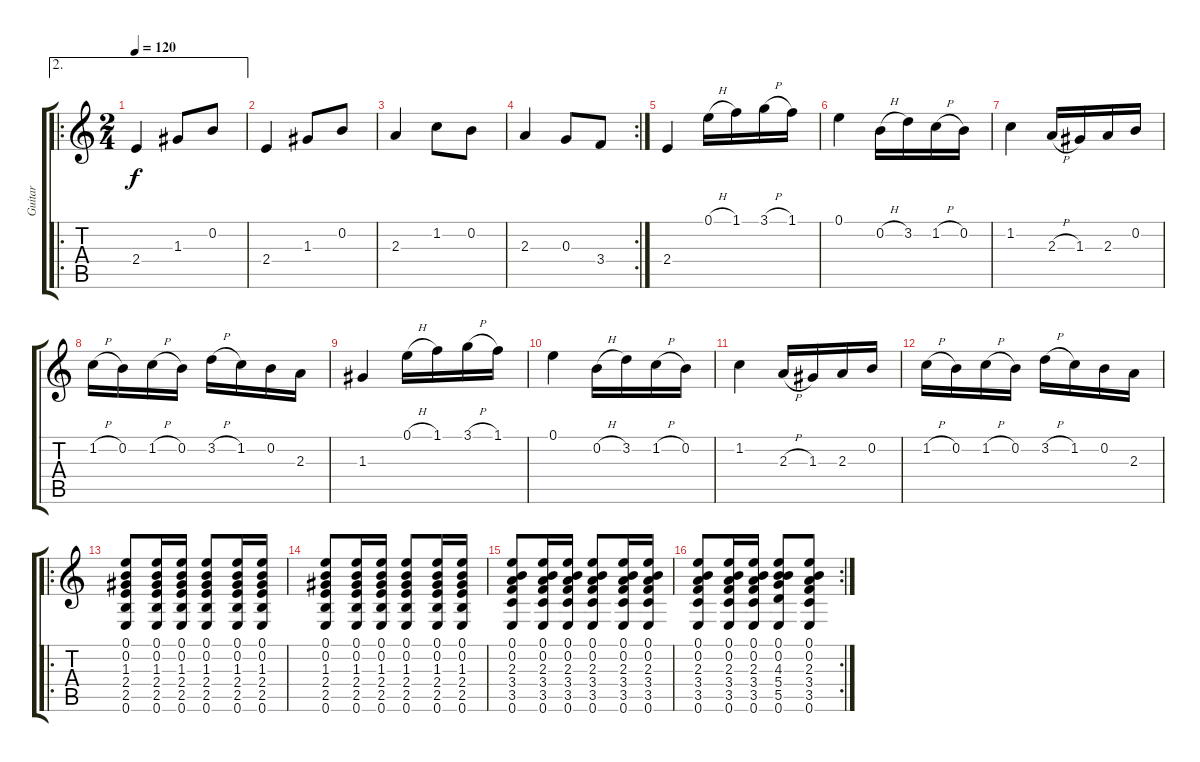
\track ("Guitar" "Guitar") {instrument acousticguitarnylon}
\staff {score tabs}
\tuning (E4 B3 G3 D3 A2 E2) {hide}
\ae 2
\ro
\ts (2 4)
\tempo 120
\clef g2
\ks c
2.4.4{dy f} 1.3.8 0.2.8 |
2.4.4 1.3.8 0.2.8 |
2.3.4 1.2.8 0.2.8 |
\rc 2
2.3.4 0.3.8 3.4.8 |
2.4.4 0.1{h}.16 1.1.16 3.1{h}.16 1.1.16 |
0.1.4 0.2{h}.16 3.2.16 1.2{h}.16 0.2.16 |
1.2.4 2.3{h}.16 1.3.16 2.3.16 0.2.16 |
1.2{h}.16 0.2.16 1.2{h}.16 0.2.16 3.2{h}.16 1.2.16 0.2.16 2.3.16 |
1.3.4 0.1{h}.16 1.1.16 3.1{h}.16 1.1.16 |
0.1.4 0.2{h}.16 3.2.16 1.2{h}.16 0.2.16 |
1.2.4 2.3{h}.16 1.3.16 2.3.16 0.2.16 |
1.2{h}.16 0.2.16 1.2{h}.16 0.2.16 3.2{h}.16 1.2.16 0.2.16 2.3.16 |
\ro
(0.1 0.2 1.3 2.4 2.5 0.6).8 (0.1 0.2 1.3 2.4 2.5 0.6).16 (0.1 0.2 1.3 2.4 2.5 0.6).16 (0.1 0.2 1.3 2.4 2.5 0.6).8 (0.1 0.2 1.3 2.4 2.5 0.6).16 (0.1 0.2 1.3 2.4 2.5 0.6).16 |
(0.1 0.2 1.3 2.4 2.5 0.6).8 (0.1 0.2 1.3 2.4 2.5 0.6).16 (0.1 0.2 1.3 2.4 2.5 0.6).16 (0.1 0.2 1.3 2.4 2.5 0.6).8 (0.1 0.2 1.3 2.4 2.5 0.6).16 (0.1 0.2 1.3 2.4 2.5 0.6).16 |
(0.1 0.2 2.3 3.4 3.5 0.6).8 (0.1 0.2 2.3 3.4 3.5 0.6).16 (0.1 0.2 2.3 3.4 3.5 0.6).16 (0.1 0.2 2.3 3.4 3.5 0.6).8 (0.1 0.2 2.3 3.4 3.5 0.6).16 (0.1 0.2 2.3 3.4 3.5 0.6).16 |
\rc 2
(0.1 0.2 2.3 3.4 3.5 0.6).8 (0.1 0.2 2.3 3.4 3.5 0.6).16 (0.1 0.2 2.3 3.4 3.5 0.6).16 (0.1 0.2 4.3 5.4 5.5 0.6).8 (0.1 0.2 2.3 3.4 3.5 0.6).8
